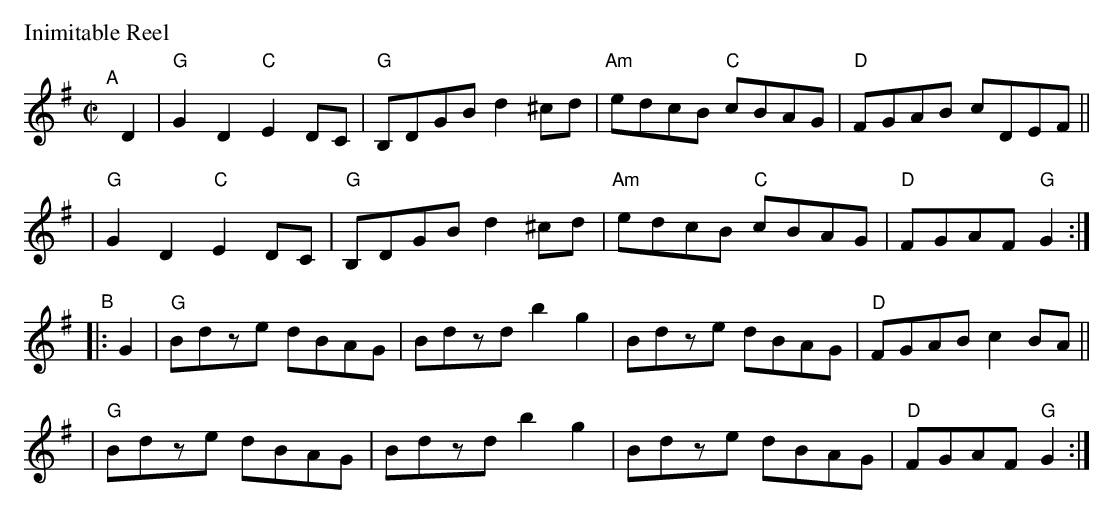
X:1
M: C|
P: Inimitable Reel
K: G
"^A"[|] D2 \
| "G"G2D2 "C"E2DC | "G"B,DGB d2^cd | "Am"edcB "C"cBAG | "D"FGAB cDEF ||
| "G"G2D2 "C"E2DC | "G"B,DGB d2^cd | "Am"edcB "C"cBAG | "D"FGAF "G"G2 :|
"^B"|: G2 \
| "G"Bdze dBAG | Bdzd b2g2 | Bdze dBAG | "D"FGAB c2BA ||
| "G"Bdze dBAG | Bdzd b2g2 | Bdze dBAG | "D"FGAF "G"G2 :|
